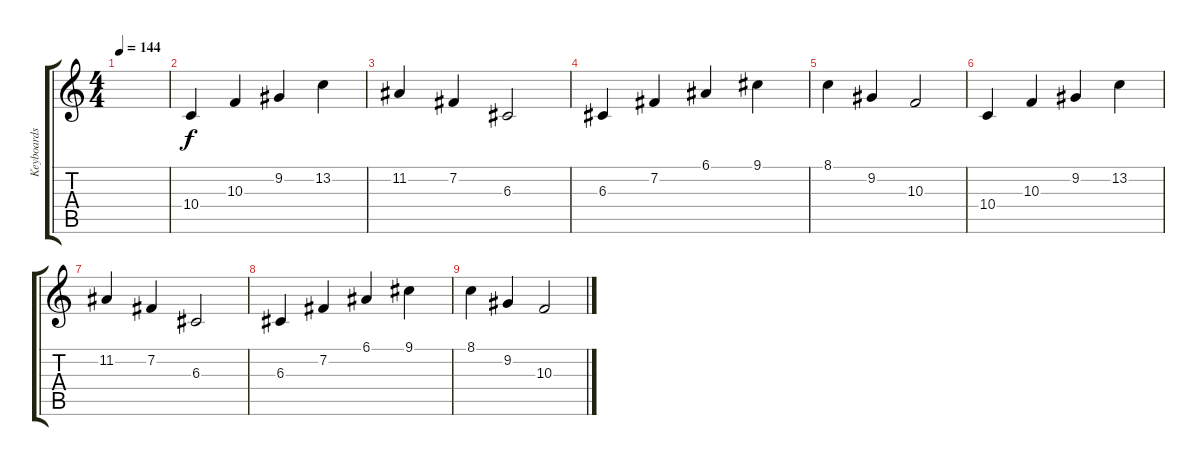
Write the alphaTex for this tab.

\track ("Keyboards - Miro" "Keyboards ") {instrument harpsichord}
\staff {score tabs}
\tuning (E4 B3 G3 D3 A2 E2) {hide}
\ts (4 4)
\tempo 144
\clef g2
\ks c
|
10.4.4 10.3.4 9.2.4 13.2.4 |
11.2.4 7.2.4 6.3.2 |
6.3.4 7.2.4 6.1.4 9.1.4 |
8.1.4 9.2.4 10.3.2 |
10.4.4 10.3.4 9.2.4 13.2.4 |
11.2.4 7.2.4 6.3.2 |
6.3.4 7.2.4 6.1.4 9.1.4 |
8.1.4 9.2.4 10.3.2
